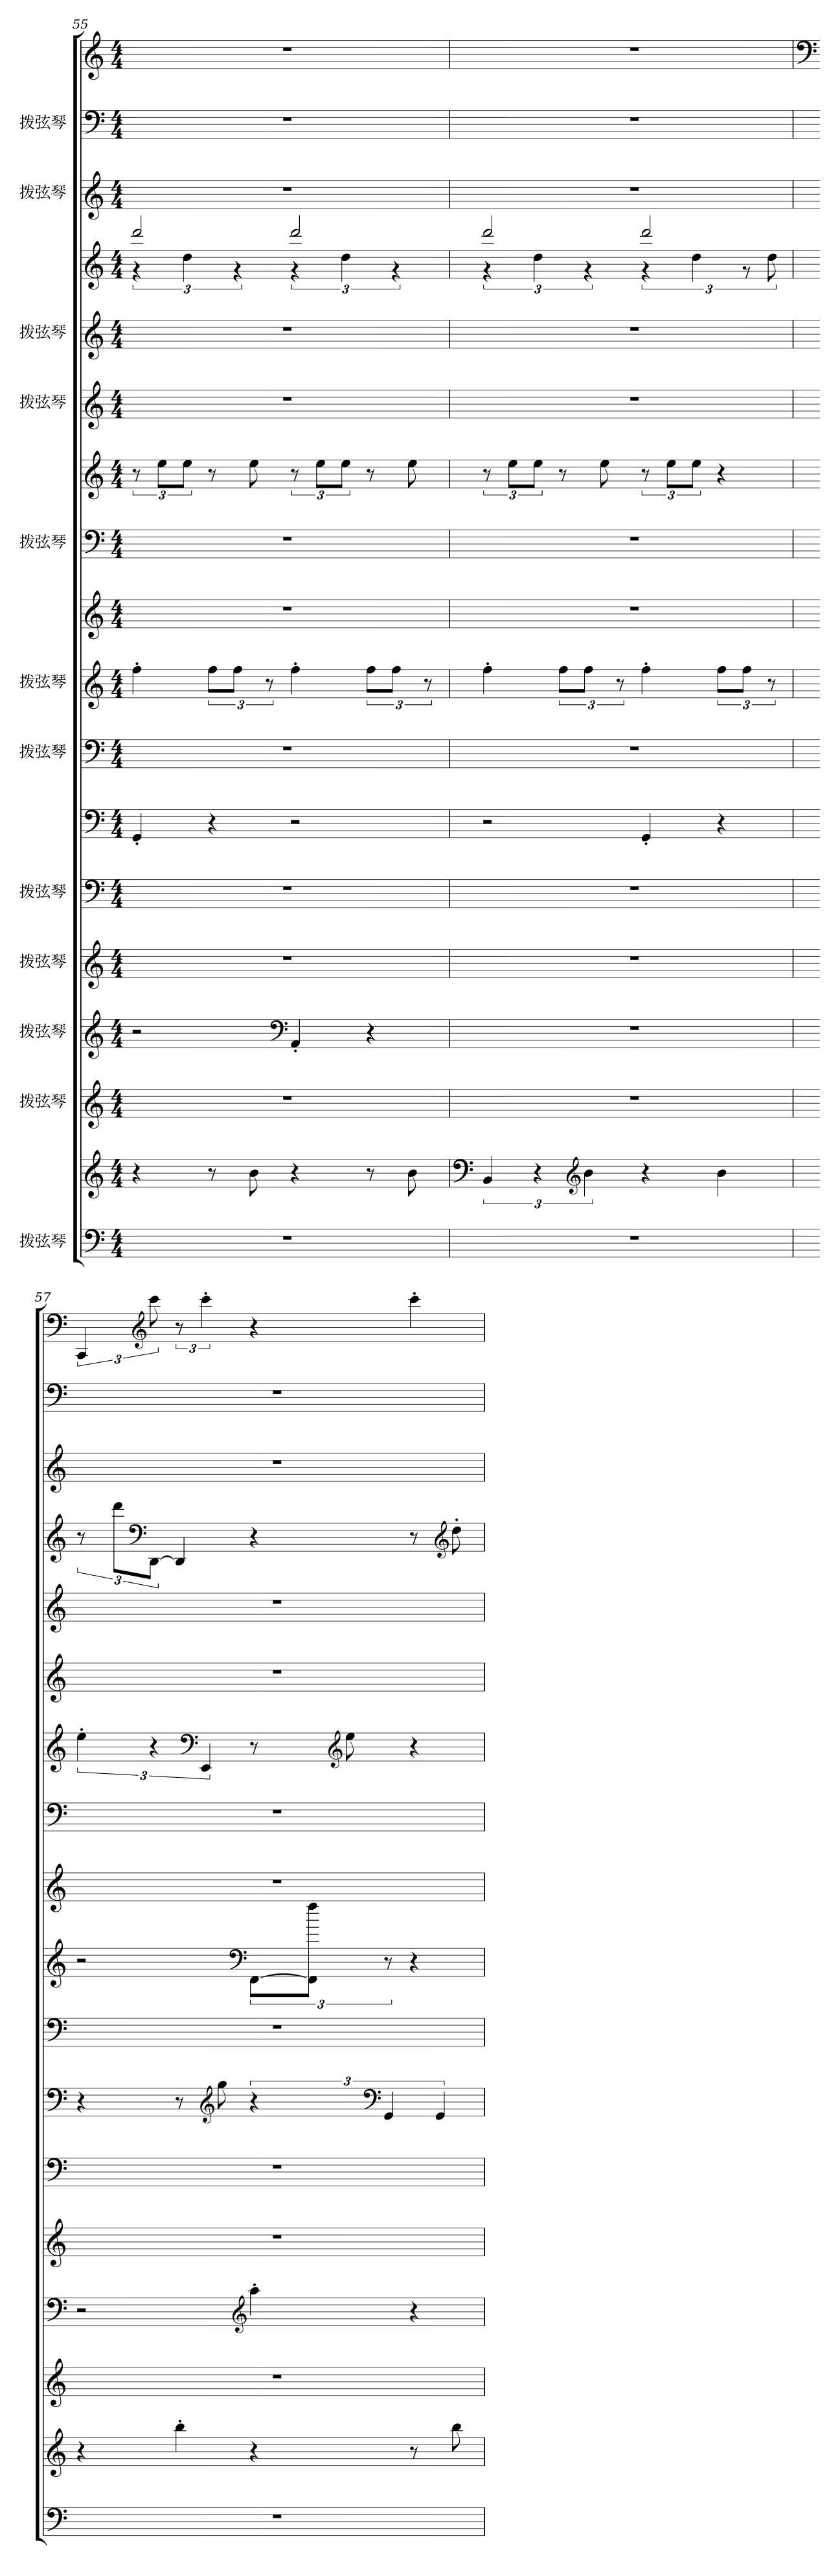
**kern	**kern	**kern	**kern	**kern	**kern	**kern	**kern	**kern	**kern	**kern	**kern	**kern	**kern	**kern	**kern	**kern	**kern
*part12	*part12	*part11	*part10	*part9	*part8	*part8	*part7	*part6	*part6	*part5	*part5	*part4	*part3	*part3	*part2	*part1	*part1
*staff18	*staff17	*staff16	*staff15	*staff14	*staff13	*staff12	*staff11	*staff10	*staff9	*staff8	*staff7	*staff6	*staff5	*staff4	*staff3	*staff2	*staff1
*I"拨弦琴	*	*I"拨弦琴	*I"拨弦琴	*I"拨弦琴	*I"拨弦琴	*	*I"拨弦琴	*I"拨弦琴	*	*I"拨弦琴	*	*I"拨弦琴	*I"拨弦琴	*	*I"拨弦琴	*I"拨弦琴	*
*clefF4	*clefG2	*clefG2	*clefG2	*clefG2	*clefF4	*clefF4	*clefF4	*clefG2	*clefG2	*clefF4	*clefG2	*clefG2	*clefG2	*clefG2	*clefG2	*clefF4	*clefG2
*k[]	*k[]	*k[]	*k[]	*k[]	*k[]	*k[]	*k[]	*k[]	*k[]	*k[]	*k[]	*k[]	*k[]	*k[]	*k[]	*k[]	*k[]
*M4/4	*M4/4	*M4/4	*M4/4	*M4/4	*M4/4	*M4/4	*M4/4	*M4/4	*M4/4	*M4/4	*M4/4	*M4/4	*M4/4	*M4/4	*M4/4	*M4/4	*M4/4
=55	=55	=55	=55	=55	=55	=55	=55	=55	=55	=55	=55	=55	=55	=55	=55	=55	=55
*	*	*	*	*	*	*	*	*	*	*	*	*	*	*^	*	*	*
1r	4r	1r	2r	1r	1r	4GG'/	1r	4ff'\	1r	1r	12r	1r	1r	2ddd/	6r	1r	1r	1r
.	.	.	.	.	.	.	.	.	.	.	12ee\L	.	.	.	.	.	.	.
.	.	.	.	.	.	.	.	.	.	.	12ee\J	.	.	.	6dd\	.	.	.
.	8r	.	.	.	.	4r	.	12ff\L	.	.	8r	.	.	.	.	.	.	.
.	.	.	.	.	.	.	.	12ff\J	.	.	.	.	.	.	6r	.	.	.
.	8b\	.	.	.	.	.	.	.	.	.	8ee\	.	.	.	.	.	.	.
.	.	.	.	.	.	.	.	12r	.	.	.	.	.	.	.	.	.	.
*	*	*	*clefF4	*	*	*	*	*	*	*	*	*	*	*	*	*	*	*
.	4r	.	4AA'/	.	.	2r	.	4ff'\	.	.	12r	.	.	2ddd/	6r	.	.	.
.	.	.	.	.	.	.	.	.	.	.	12ee\L	.	.	.	.	.	.	.
.	.	.	.	.	.	.	.	.	.	.	12ee\J	.	.	.	6dd\	.	.	.
.	8r	.	4r	.	.	.	.	12ff\L	.	.	8r	.	.	.	.	.	.	.
.	.	.	.	.	.	.	.	12ff\J	.	.	.	.	.	.	6r	.	.	.
.	8b\	.	.	.	.	.	.	.	.	.	8ee\	.	.	.	.	.	.	.
.	.	.	.	.	.	.	.	12r	.	.	.	.	.	.	.	.	.	.
!!LO:PB:g=z
=56	=56	=56	=56	=56	=56	=56	=56	=56	=56	=56	=56	=56	=56	=56	=56	=56	=56	=56
*	*clefF4	*	*	*	*	*	*	*	*	*	*	*	*	*	*	*	*	*
1r	6BB/	1r	1r	1r	1r	2r	1r	4ff'\	1r	1r	12r	1r	1r	2ddd/	6r	1r	1r	1r
.	.	.	.	.	.	.	.	.	.	.	12ee\L	.	.	.	.	.	.	.
.	6r	.	.	.	.	.	.	.	.	.	12ee\J	.	.	.	6dd\	.	.	.
.	.	.	.	.	.	.	.	12ff\L	.	.	8r	.	.	.	.	.	.	.
*	*clefG2	*	*	*	*	*	*	*	*	*	*	*	*	*	*	*	*	*
.	6b\	.	.	.	.	.	.	12ff\J	.	.	.	.	.	.	6r	.	.	.
.	.	.	.	.	.	.	.	.	.	.	8ee\	.	.	.	.	.	.	.
.	.	.	.	.	.	.	.	12r	.	.	.	.	.	.	.	.	.	.
.	4r	.	.	.	.	4GG'/	.	4ff'\	.	.	12r	.	.	2ddd/	6r	.	.	.
.	.	.	.	.	.	.	.	.	.	.	12ee\L	.	.	.	.	.	.	.
.	.	.	.	.	.	.	.	.	.	.	12ee\J	.	.	.	6dd\	.	.	.
.	4b\	.	.	.	.	4r	.	12ff\L	.	.	4r	.	.	.	.	.	.	.
.	.	.	.	.	.	.	.	12ff\J	.	.	.	.	.	.	12r	.	.	.
.	.	.	.	.	.	.	.	12r	.	.	.	.	.	.	12dd\	.	.	.
*	*	*	*	*	*	*	*	*	*	*	*	*	*	*v	*v	*	*	*
=57	=57	=57	=57	=57	=57	=57	=57	=57	=57	=57	=57	=57	=57	=57	=57	=57	=57
*	*	*	*	*	*	*	*	*	*	*	*	*	*	*	*	*	*clefF4
1r	4r	1r	2r	1r	1r	4r	1r	2r	1r	1r	6ee'\	1r	1r	12r	1r	1r	6CC/
.	.	.	.	.	.	.	.	.	.	.	.	.	.	12ddd\L	.	.	.
*	*	*	*	*	*	*	*	*	*	*	*	*	*	*clefF4	*	*	*clefG2
.	.	.	.	.	.	.	.	.	.	.	6r	.	.	[12DD\J	.	.	12ccc\
.	4bb'\	.	.	.	.	8r	.	.	.	.	.	.	.	4DD/]	.	.	12r
*	*	*	*	*	*	*	*	*	*	*	*clefF4	*	*	*	*	*	*
.	.	.	.	.	.	.	.	.	.	.	6EE/	.	.	.	.	.	6ccc'\
*	*	*	*	*	*	*clefG2	*	*	*	*	*	*	*	*	*	*	*
.	.	.	.	.	.	8gg\	.	.	.	.	.	.	.	.	.	.	.
*	*	*	*clefG2	*	*	*	*	*clefF4	*	*	*	*	*	*	*	*	*
.	4r	.	4aa'\	.	.	6r	.	[12FF\L	.	.	8r	.	.	4r	.	.	4r
.	.	.	.	.	.	.	.	12FF\] 12ff\J	.	.	.	.	.	.	.	.	.
*	*	*	*	*	*	*	*	*	*	*	*clefG2	*	*	*	*	*	*
.	.	.	.	.	.	.	.	.	.	.	8ee\	.	.	.	.	.	.
*	*	*	*	*	*	*clefF4	*	*	*	*	*	*	*	*	*	*	*
.	.	.	.	.	.	6GG/	.	12r	.	.	.	.	.	.	.	.	.
.	8r	.	4r	.	.	.	.	4r	.	.	4r	.	.	8r	.	.	4ccc'\
.	.	.	.	.	.	6GG/	.	.	.	.	.	.	.	.	.	.	.
*	*	*	*	*	*	*	*	*	*	*	*	*	*	*clefG2	*	*	*
.	8bb\	.	.	.	.	.	.	.	.	.	.	.	.	8dd'\	.	.	.
=	=	=	=	=	=	=	=	=	=	=	=	=	=	=	=	=	=
*-	*-	*-	*-	*-	*-	*-	*-	*-	*-	*-	*-	*-	*-	*-	*-	*-	*-
